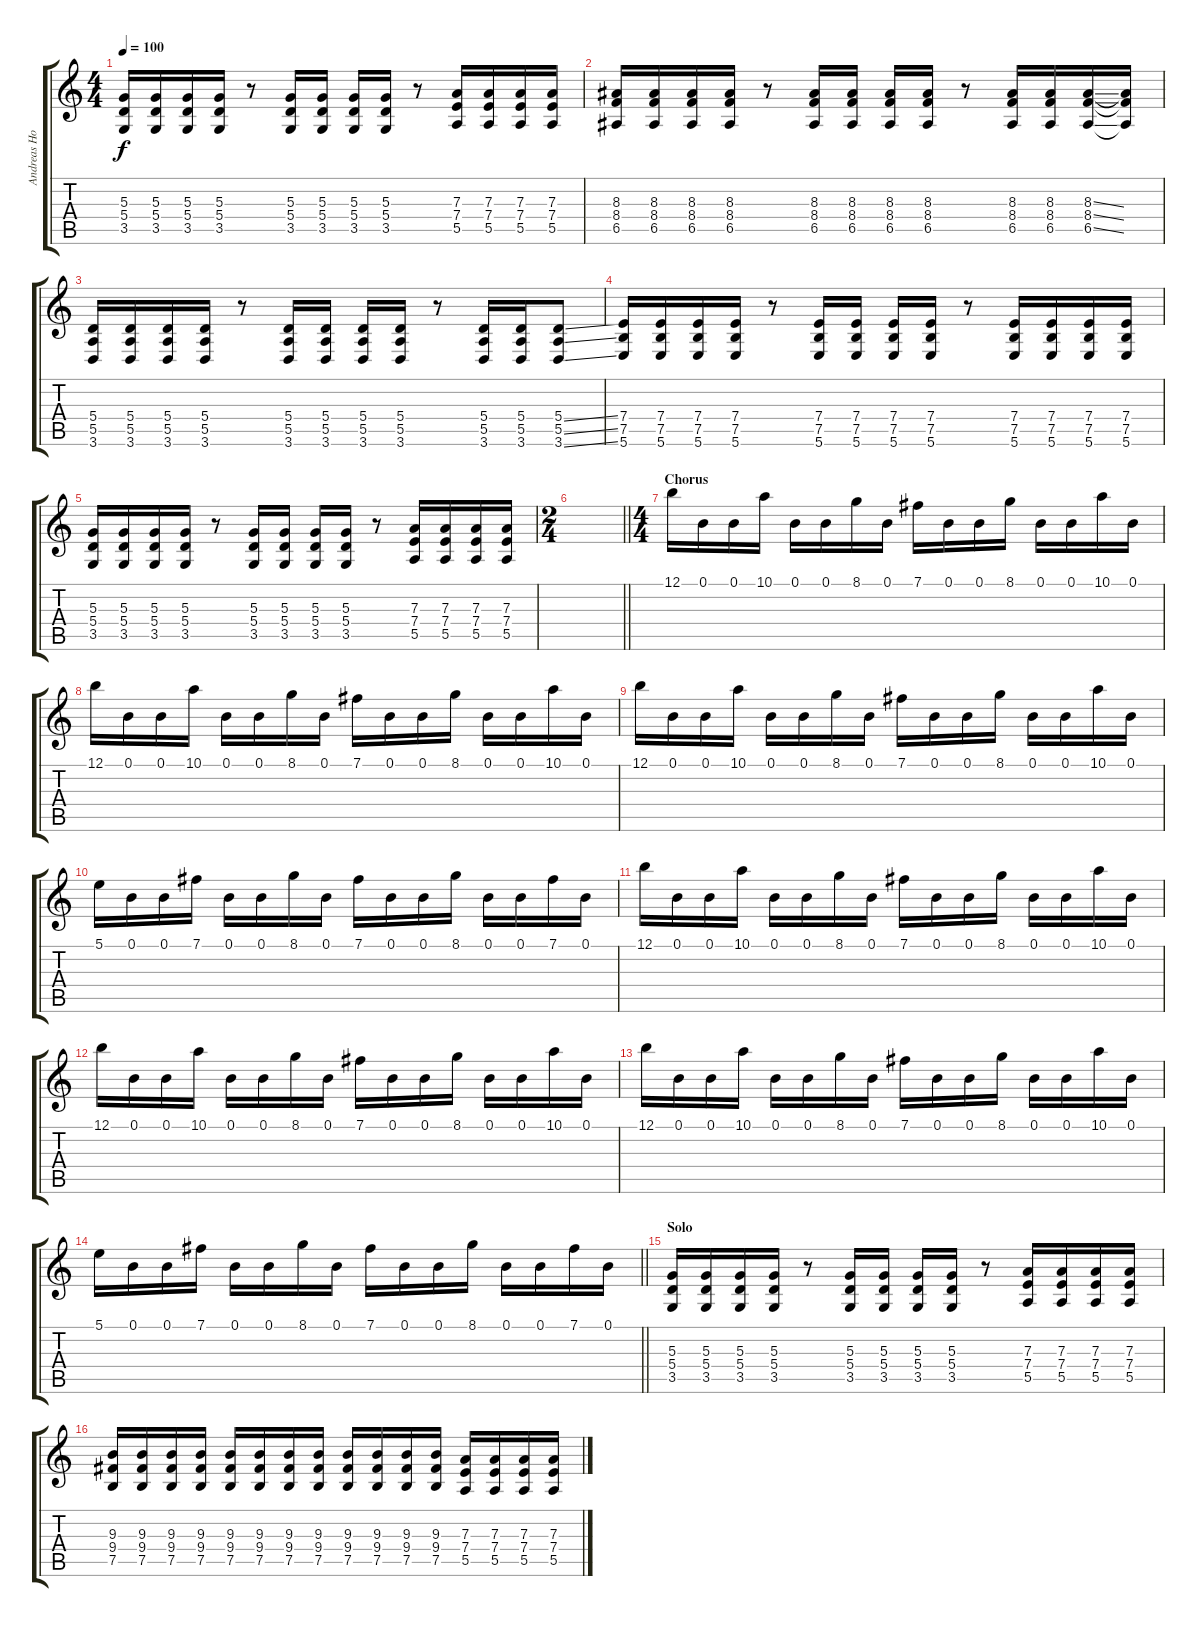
\track ("Andreas Holma" "Andreas Ho") {instrument distortionguitar}
\staff {score tabs}
\tuning (B3 Gb3 D3 A2 E2 B1) {hide}
\ts (4 4)
\tempo 100
\clef g2
\ks c
(5.3 5.4 3.5).16{dy f} (5.3 5.4 3.5).16 (5.3 5.4 3.5).16 (5.3 5.4 3.5).16 r.8 (5.3 5.4 3.5).16 (5.3 5.4 3.5).16 (5.3 5.4 3.5).16 (5.3 5.4 3.5).16 r.8 (7.3 7.4 5.5).16 (7.3 7.4 5.5).16 (7.3 7.4 5.5).16 (7.3 7.4 5.5).16 |
(8.3 8.4 6.5).16 (8.3 8.4 6.5).16 (8.3 8.4 6.5).16 (8.3 8.4 6.5).16 r.8 (8.3 8.4 6.5).16 (8.3 8.4 6.5).16 (8.3 8.4 6.5).16 (8.3 8.4 6.5).16 r.8 (8.3 8.4 6.5).16 (8.3 8.4 6.5).16 (8.3{ss} 8.4{ss} 6.5{ss}).16 (8.3{t} 8.4{t} 6.5{t}).16 |
(5.4 5.5 3.6).16 (5.4 5.5 3.6).16 (5.4 5.5 3.6).16 (5.4 5.5 3.6).16 r.8 (5.4 5.5 3.6).16 (5.4 5.5 3.6).16 (5.4 5.5 3.6).16 (5.4 5.5 3.6).16 r.8 (5.4 5.5 3.6).16 (5.4 5.5 3.6).16 (5.4{ss} 5.5{ss} 3.6{ss}).8 |
(7.4 7.5 5.6).16 (7.4 7.5 5.6).16 (7.4 7.5 5.6).16 (7.4 7.5 5.6).16 r.8 (7.4 7.5 5.6).16 (7.4 7.5 5.6).16 (7.4 7.5 5.6).16 (7.4 7.5 5.6).16 r.8 (7.4 7.5 5.6).16 (7.4 7.5 5.6).16 (7.4 7.5 5.6).16 (7.4 7.5 5.6).16 |
(5.3 5.4 3.5).16 (5.3 5.4 3.5).16 (5.3 5.4 3.5).16 (5.3 5.4 3.5).16 r.8 (5.3 5.4 3.5).16 (5.3 5.4 3.5).16 (5.3 5.4 3.5).16 (5.3 5.4 3.5).16 r.8 (7.3 7.4 5.5).16 (7.3 7.4 5.5).16 (7.3 7.4 5.5).16 (7.3 7.4 5.5).16 |
\ts (2 4)
\barLineRight lightlight
|
\ts (4 4)
\section ("" "Chorus")
12.1.16 0.1.16 0.1.16 10.1.16 0.1.16 0.1.16 8.1.16 0.1.16 7.1.16 0.1.16 0.1.16 8.1.16 0.1.16 0.1.16 10.1.16 0.1.16 |
12.1.16 0.1.16 0.1.16 10.1.16 0.1.16 0.1.16 8.1.16 0.1.16 7.1.16 0.1.16 0.1.16 8.1.16 0.1.16 0.1.16 10.1.16 0.1.16 |
12.1.16 0.1.16 0.1.16 10.1.16 0.1.16 0.1.16 8.1.16 0.1.16 7.1.16 0.1.16 0.1.16 8.1.16 0.1.16 0.1.16 10.1.16 0.1.16 |
5.1.16 0.1.16 0.1.16 7.1.16 0.1.16 0.1.16 8.1.16 0.1.16 7.1.16 0.1.16 0.1.16 8.1.16 0.1.16 0.1.16 7.1.16 0.1.16 |
12.1.16 0.1.16 0.1.16 10.1.16 0.1.16 0.1.16 8.1.16 0.1.16 7.1.16 0.1.16 0.1.16 8.1.16 0.1.16 0.1.16 10.1.16 0.1.16 |
12.1.16 0.1.16 0.1.16 10.1.16 0.1.16 0.1.16 8.1.16 0.1.16 7.1.16 0.1.16 0.1.16 8.1.16 0.1.16 0.1.16 10.1.16 0.1.16 |
12.1.16 0.1.16 0.1.16 10.1.16 0.1.16 0.1.16 8.1.16 0.1.16 7.1.16 0.1.16 0.1.16 8.1.16 0.1.16 0.1.16 10.1.16 0.1.16 |
\barLineRight lightlight
5.1.16 0.1.16 0.1.16 7.1.16 0.1.16 0.1.16 8.1.16 0.1.16 7.1.16 0.1.16 0.1.16 8.1.16 0.1.16 0.1.16 7.1.16 0.1.16 |
\section ("" "Solo")
(5.3 5.4 3.5).16 (5.3 5.4 3.5).16 (5.3 5.4 3.5).16 (5.3 5.4 3.5).16 r.8 (5.3 5.4 3.5).16 (5.3 5.4 3.5).16 (5.3 5.4 3.5).16 (5.3 5.4 3.5).16 r.8 (7.3 7.4 5.5).16 (7.3 7.4 5.5).16 (7.3 7.4 5.5).16 (7.3 7.4 5.5).16 |
(9.3 9.4 7.5).16 (9.3 9.4 7.5).16 (9.3 9.4 7.5).16 (9.3 9.4 7.5).16 (9.3 9.4 7.5).16 (9.3 9.4 7.5).16 (9.3 9.4 7.5).16 (9.3 9.4 7.5).16 (9.3 9.4 7.5).16 (9.3 9.4 7.5).16 (9.3 9.4 7.5).16 (9.3 9.4 7.5).16 (7.3 7.4 5.5).16 (7.3 7.4 5.5).16 (7.3 7.4 5.5).16 (7.3 7.4 5.5).16
